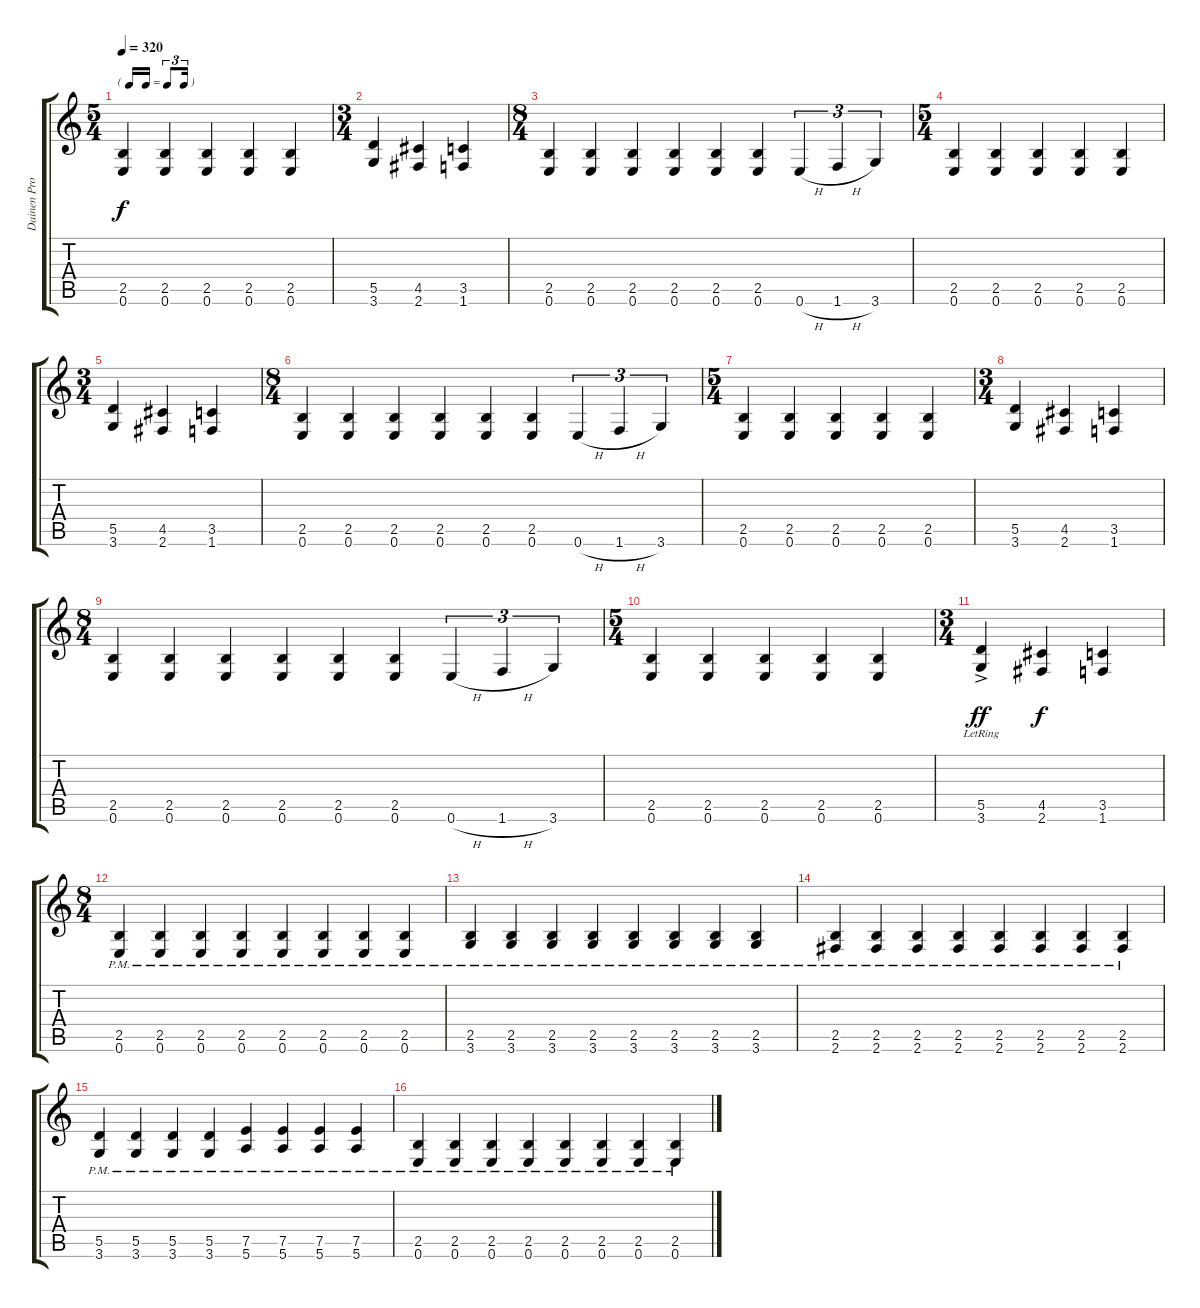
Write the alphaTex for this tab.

\track ("Dainen Proulx (lead)" "Dainen Pro") {instrument distortionguitar}
\staff {score tabs}
\tuning (E4 B3 G3 D3 A2 E2) {hide}
\ts (5 4)
\tf triplet16th
\tempo 320
\clef g2
\ks c
(2.5 0.6).4{dy f} (2.5 0.6).4 (2.5 0.6).4 (2.5 0.6).4 (2.5 0.6).4 |
\ts (3 4)
(5.5 3.6).4 (4.5 2.6).4 (3.5 1.6).4 |
\ts (8 4)
(2.5 0.6).4 (2.5 0.6).4 (2.5 0.6).4 (2.5 0.6).4 (2.5 0.6).4 (2.5 0.6).4 0.6{h}.4{tu (3 2)} 1.6{h}.4{tu (3 2)} 3.6.4{tu (3 2)} |
\ts (5 4)
(2.5 0.6).4 (2.5 0.6).4 (2.5 0.6).4 (2.5 0.6).4 (2.5 0.6).4 |
\ts (3 4)
(5.5 3.6).4 (4.5 2.6).4 (3.5 1.6).4 |
\ts (8 4)
(2.5 0.6).4 (2.5 0.6).4 (2.5 0.6).4 (2.5 0.6).4 (2.5 0.6).4 (2.5 0.6).4 0.6{h}.4{tu (3 2)} 1.6{h}.4{tu (3 2)} 3.6.4{tu (3 2)} |
\ts (5 4)
(2.5 0.6).4 (2.5 0.6).4 (2.5 0.6).4 (2.5 0.6).4 (2.5 0.6).4 |
\ts (3 4)
(5.5 3.6).4 (4.5 2.6).4 (3.5 1.6).4 |
\ts (8 4)
(2.5 0.6).4 (2.5 0.6).4 (2.5 0.6).4 (2.5 0.6).4 (2.5 0.6).4 (2.5 0.6).4 0.6{h}.4{tu (3 2)} 1.6{h}.4{tu (3 2)} 3.6.4{tu (3 2)} |
\ts (5 4)
(2.5 0.6).4 (2.5 0.6).4 (2.5 0.6).4 (2.5 0.6).4 (2.5 0.6).4 |
\ts (3 4)
(5.5{ac} 3.6{lr}).4{dy ff} (4.5 2.6).4{dy f} (3.5 1.6).4 |
\ts (8 4)
(2.5{pm} 0.6{pm}).4 (2.5{pm} 0.6{pm}).4 (2.5{pm} 0.6{pm}).4 (2.5{pm} 0.6{pm}).4 (2.5{pm} 0.6{pm}).4 (2.5{pm} 0.6{pm}).4 (2.5{pm} 0.6{pm}).4 (2.5{pm} 0.6{pm}).4 |
(2.5{pm} 3.6{pm}).4 (2.5{pm} 3.6{pm}).4 (2.5{pm} 3.6{pm}).4 (2.5{pm} 3.6{pm}).4 (2.5{pm} 3.6{pm}).4 (2.5{pm} 3.6{pm}).4 (2.5{pm} 3.6{pm}).4 (2.5{pm} 3.6{pm}).4 |
(2.5{pm} 2.6{pm}).4 (2.5{pm} 2.6{pm}).4 (2.5{pm} 2.6{pm}).4 (2.5{pm} 2.6{pm}).4 (2.5{pm} 2.6{pm}).4 (2.5{pm} 2.6{pm}).4 (2.5{pm} 2.6{pm}).4 (2.5{pm} 2.6{pm}).4 |
(5.5{pm} 3.6{pm}).4 (5.5{pm} 3.6{pm}).4 (5.5{pm} 3.6{pm}).4 (5.5{pm} 3.6{pm}).4 (7.5{pm} 5.6{pm}).4 (7.5{pm} 5.6{pm}).4 (7.5{pm} 5.6{pm}).4 (7.5{pm} 5.6{pm}).4 |
(2.5{pm} 0.6{pm}).4 (2.5{pm} 0.6{pm}).4 (2.5{pm} 0.6{pm}).4 (2.5{pm} 0.6{pm}).4 (2.5{pm} 0.6{pm}).4 (2.5{pm} 0.6{pm}).4 (2.5{pm} 0.6{pm}).4 (2.5{pm} 0.6{pm}).4
